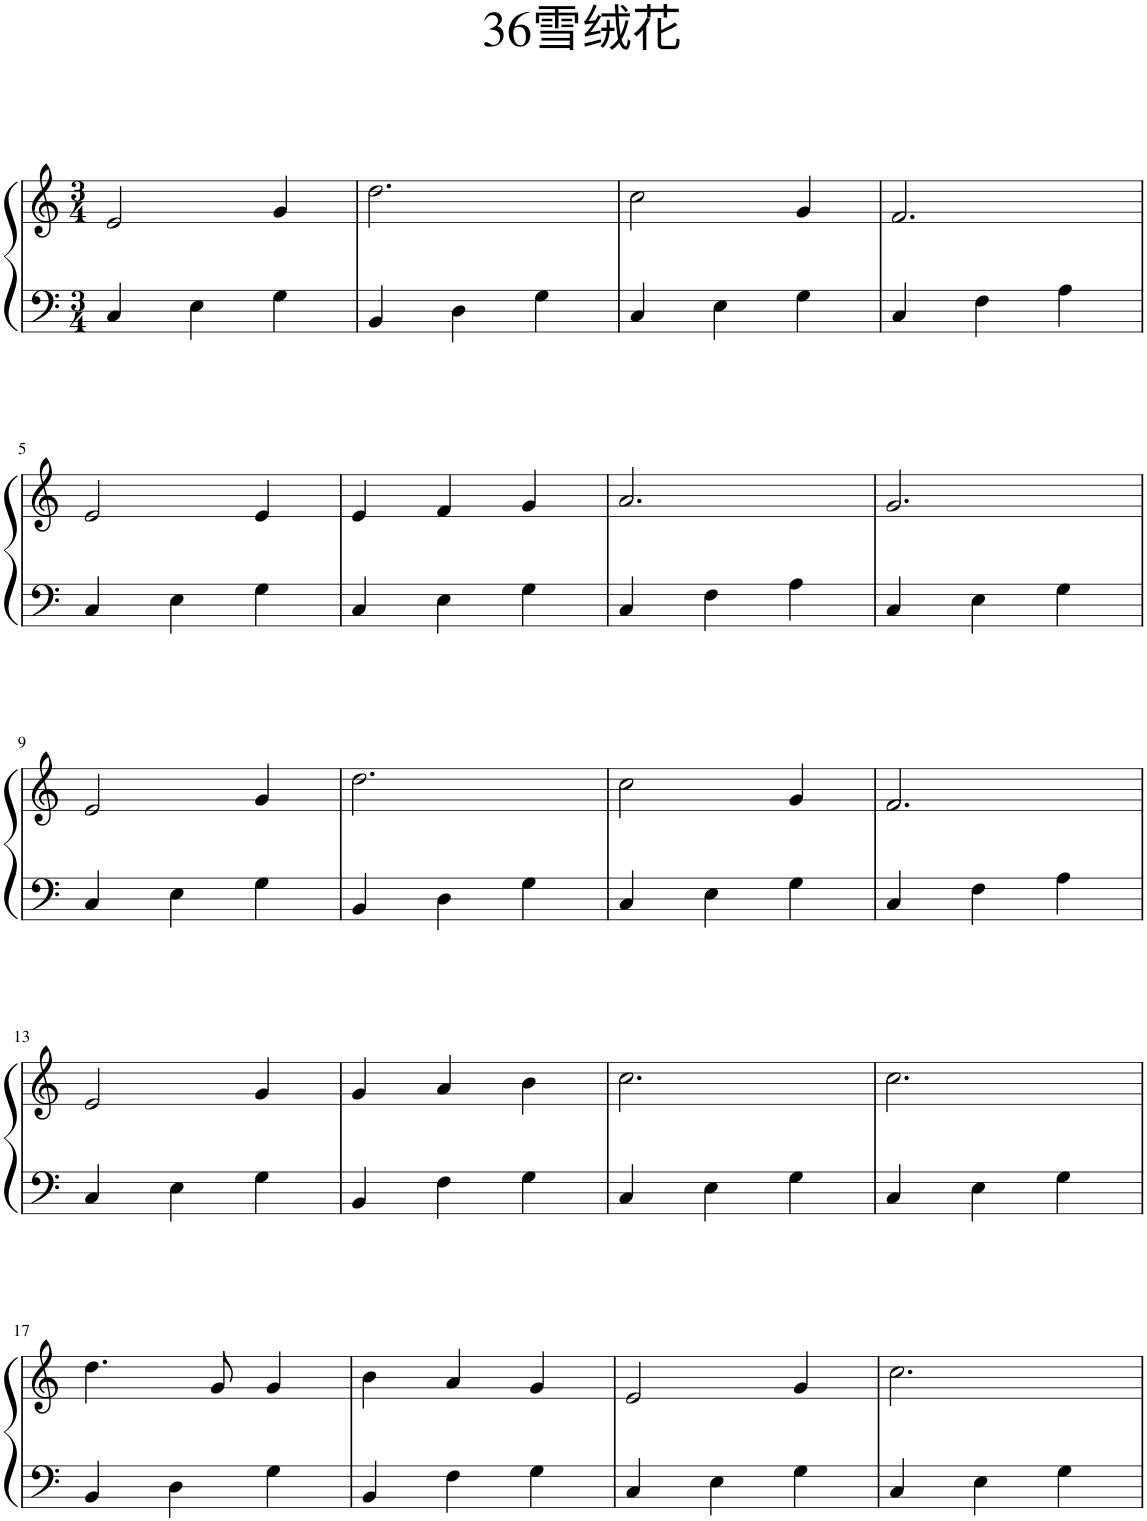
**kern	**kern
*part1	*part1
*staff2	*staff1
*I"钢琴	*
*clefF4	*clefG2
*k[]	*k[]
*M3/4	*M3/4
=1	=1
4C/	2e/
4E\	.
4G\	4g/
=2	=2
4BB/	2.dd\
4D\	.
4G\	.
=3	=3
4C/	2cc\
4E\	.
4G\	4g/
=4	=4
4C/	2.f/
4F\	.
4A\	.
!!LO:LB:g=z
=5	=5
4C/	2e/
4E\	.
4G\	4e/
=6	=6
4C/	4e/
4E\	4f/
4G\	4g/
=7	=7
4C/	2.a/
4F\	.
4A\	.
=8	=8
4C/	2.g/
4E\	.
4G\	.
!!LO:LB:g=z
=9	=9
4C/	2e/
4E\	.
4G\	4g/
=10	=10
4BB/	2.dd\
4D\	.
4G\	.
=11	=11
4C/	2cc\
4E\	.
4G\	4g/
=12	=12
4C/	2.f/
4F\	.
4A\	.
!!LO:LB:g=z
=13	=13
4C/	2e/
4E\	.
4G\	4g/
=14	=14
4BB/	4g/
4F\	4a/
4G\	4b\
=15	=15
4C/	2.cc\
4E\	.
4G\	.
=16	=16
4C/	2.cc\
4E\	.
4G\	.
!!LO:LB:g=z
=17	=17
4BB/	4.dd\
4D\	.
.	8g/
4G\	4g/
=18	=18
4BB/	4b\
4F\	4a/
4G\	4g/
=19	=19
4C/	2e/
4E\	.
4G\	4g/
=20	=20
4C/	2.cc\
4E\	.
4G\	.
=	=
*-	*-
